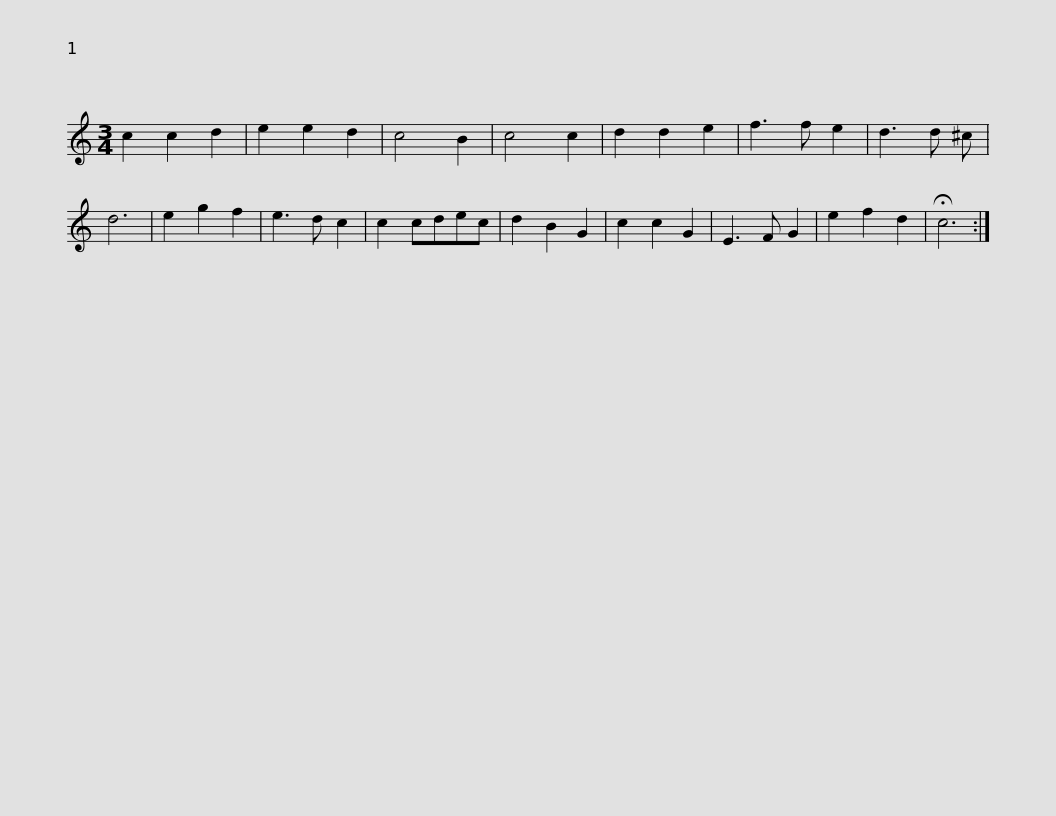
X:1
L:1/8
M:3/4
I:linebreak $
K:C
V:1 treble
V:1
 c2 c2 d2 | e2 e2 d2 | c4 B2 | c4 c2 | d2 d2 e2 | %5
 f3 f e2 | d3 d ^c | d6 | e2 g2 f2 | e3 d c2 | %10
 c2 cdec | d2 B2 G2 | c2 c2 G2 |$ E3 F G2 | e2 f2 d2 | %15
 !fermata!c6 :| %16
